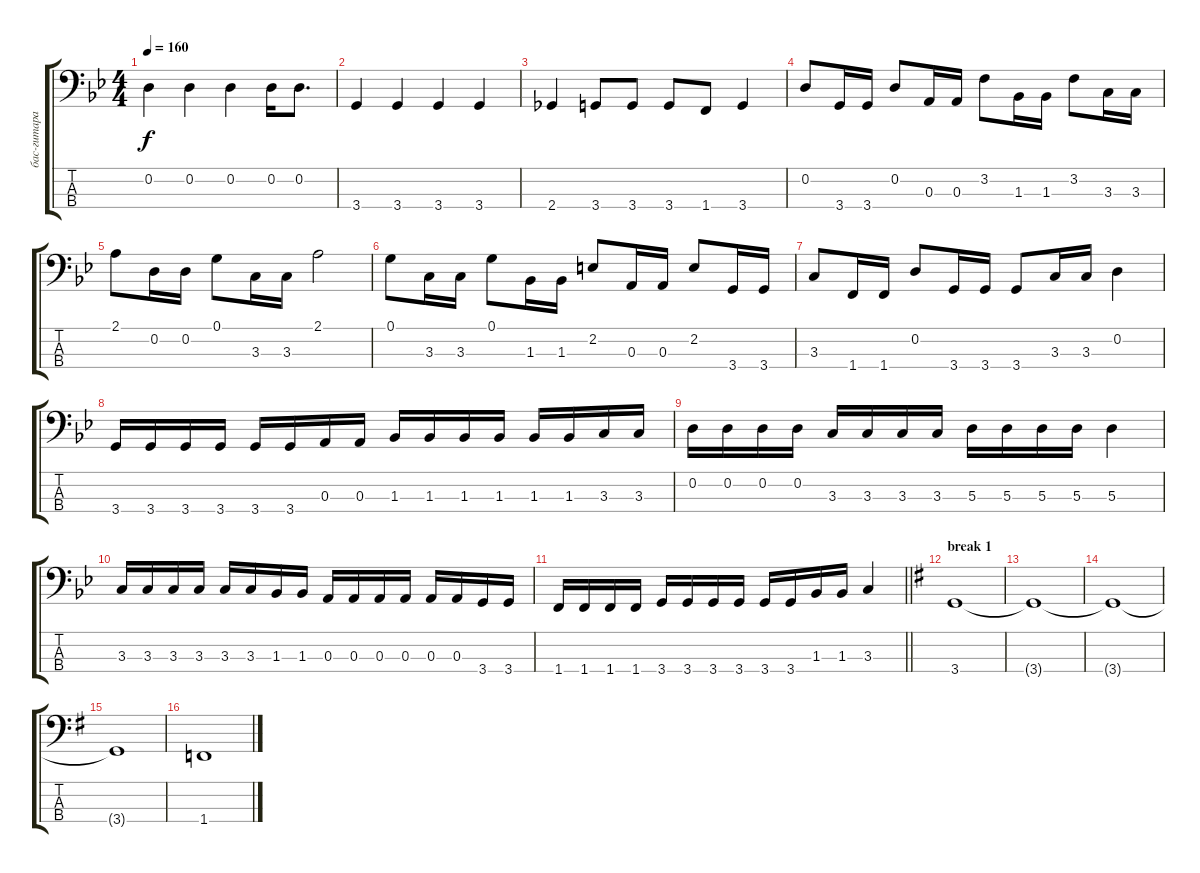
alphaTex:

\track ("бас-гитара" "бас-гитара") {instrument electricbassfinger}
\staff {score tabs}
\tuning (G2 D2 A1 E1) {hide}
\ts (4 4)
\tempo 160
\clef f4
\ks gminor
0.2.4{dy f} 0.2.4 0.2.4 0.2.16 0.2.8{d} |
3.4.4 3.4.4 3.4.4 3.4.4 |
2.4.4 3.4.8 3.4.8 3.4.8 1.4.8 3.4.4 |
0.2.8 3.4.16 3.4.16 0.2.8 0.3.16 0.3.16 3.2.8 1.3.16 1.3.16 3.2.8 3.3.16 3.3.16 |
2.1.8 0.2.16 0.2.16 0.1.8 3.3.16 3.3.16 2.1.2 |
0.1.8 3.3.16 3.3.16 0.1.8 1.3.16 1.3.16 2.2.8 0.3.16 0.3.16 2.2.8 3.4.16 3.4.16 |
3.3.8 1.4.16 1.4.16 0.2.8 3.4.16 3.4.16 3.4.8 3.3.16 3.3.16 0.2.4 |
3.4.16 3.4.16 3.4.16 3.4.16 3.4.16 3.4.16 0.3.16 0.3.16 1.3.16 1.3.16 1.3.16 1.3.16 1.3.16 1.3.16 3.3.16 3.3.16 |
0.2.16 0.2.16 0.2.16 0.2.16 3.3.16 3.3.16 3.3.16 3.3.16 5.3.16 5.3.16 5.3.16 5.3.16 5.3.4 |
3.3.16 3.3.16 3.3.16 3.3.16 3.3.16 3.3.16 1.3.16 1.3.16 0.3.16 0.3.16 0.3.16 0.3.16 0.3.16 0.3.16 3.4.16 3.4.16 |
\barLineRight lightlight
1.4.16 1.4.16 1.4.16 1.4.16 3.4.16 3.4.16 3.4.16 3.4.16 3.4.16 3.4.16 1.3.16 1.3.16 3.3.4 |
\section ("" "break 1")
\ks eminor
3.4.1 |
3.4{t}.1 |
3.4{t}.1 |
3.4{t}.1 |
1.4.1
